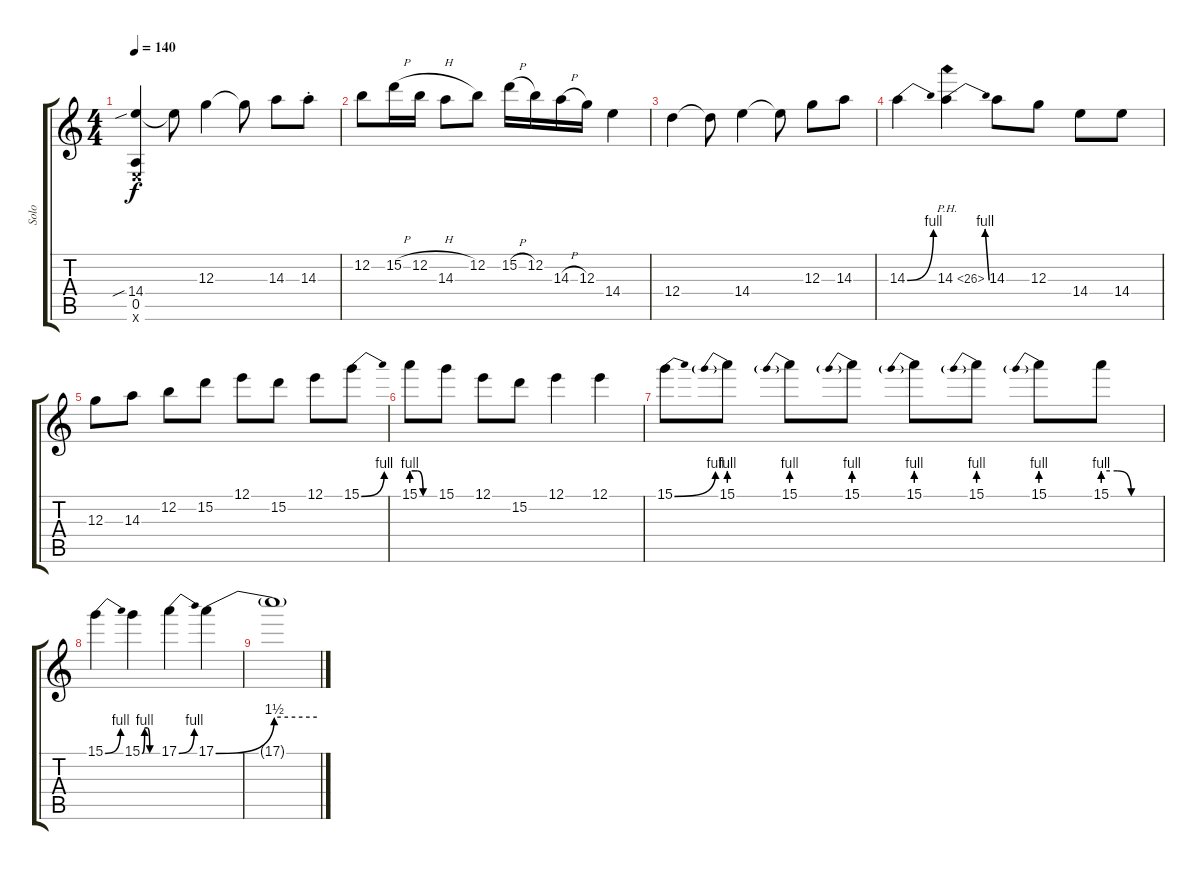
\track ("Solo" "Solo") {instrument distortionguitar}
\staff {score tabs}
\tuning (E4 B3 G3 D3 A2 E2) {hide}
\ts (4 4)
\tempo 140
\clef g2
\ks c
(14.4{sib} 0.5 0.6{x}).4{dy f} 14.4{t}.8 12.3.4 12.3{t}.8 14.3.8 14.3{st}.8 |
12.2.8 15.2{h}.16 12.2{h}.16 14.3.8 12.2.8 15.2{h}.16 12.2.16 14.3{h}.16 12.3.16 14.4.4 |
12.4.4 12.4{t}.8 14.4.4 14.4{t}.8 12.3.8 14.3.8 |
14.3{be (bend 0 0 60 4)}.4 14.3{be (bend 0 0 60 4) ph 12}.4 14.3.8 12.3.8 14.4.8 14.4.8 |
12.3.8 14.3.8 12.2.8 15.2.8 12.1.8 15.2.8 12.1.8 15.1{be (bend 0 0 60 4)}.8 |
15.1{be (custom 0 4 15 4 30 0 60 0)}.8 15.1.8 12.1.8 15.2.8 12.1.4 12.1.4 |
15.1{be (bend 0 0 60 4)}.8 15.1{be (prebend 0 4 60 4)}.8 15.1{be (prebend 0 4 60 4)}.8 15.1{be (prebend 0 4 60 4)}.8 15.1{be (prebend 0 4 60 4)}.8 15.1{be (prebend 0 4 60 4)}.8 15.1{be (prebend 0 4 60 4)}.8 15.1{be (custom 0 4 15 4 30 0 60 0)}.8 |
15.1{be (bend 0 0 60 4)}.4 15.1{be (custom 0 0 10 4 20 4 30 0 60 0)}.4 17.1{be (bend 0 0 60 4)}.4 17.1{be (bend 0 0 60 6)}.4 |
17.1{be (hold 0 6 60 6) t}.1
